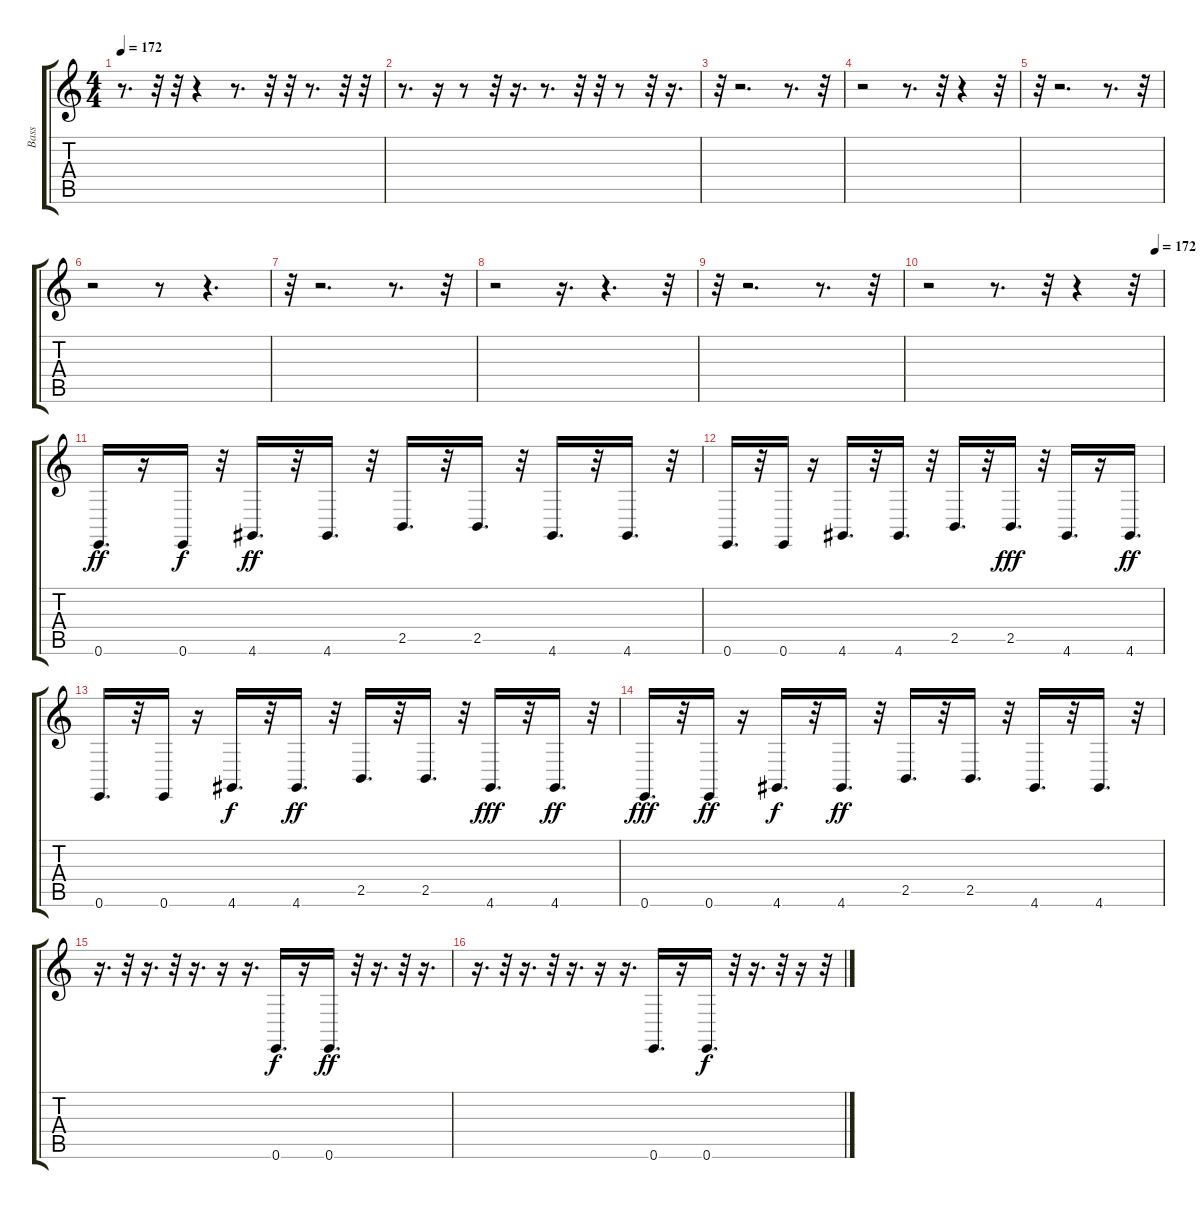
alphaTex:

\track ("Bass" "Bass") {instrument violin}
\staff {score tabs}
\tuning (E4 B3 G3 D3 A2 E2) {hide}
\ts (4 4)
\tempo 172
\clef g2
\ks c
r.8{d dy ff} r.32 r.32 r.4 r.8{d} r.32 r.32 r.8{d} r.32 r.32 |
r.8{d} r.16 r.8 r.32 r.16{d} r.8{d} r.32 r.32 r.8 r.32 r.16{d} |
r.32 r.2{d} r.8{d} r.32 |
r.2 r.8{d} r.32 r.4 r.32 |
r.32 r.2{d} r.8{d} r.32 |
r.2 r.8 r.4{d} |
r.32 r.2{d} r.8{d} r.32 |
r.2 r.16{d} r.4{d} r.32 |
r.32 r.2{d} r.8{d} r.32 |
\tempo (172 0.96875)
r.2 r.8{d} r.32 r.4 r.32 |
0.6.16{d} r.16 0.6.16{dy f} r.32 4.6.16{d dy ff} r.32 4.6.16{d} r.32 2.5.16{d} r.32 2.5.16{d} r.32 4.6.16{d} r.32 4.6.16{d} r.32 |
0.6.16{d} r.32 0.6.16 r.16 4.6.16{d} r.32 4.6.16{d} r.32 2.5.16{d} r.32 2.5.16{d dy fff} r.32 4.6.16{d} r.16 4.6.16{d dy ff} |
0.6.16{d} r.32 0.6.16 r.16 4.6.16{d dy f} r.32 4.6.16{d dy ff} r.32 2.5.16{d} r.32 2.5.16{d} r.32 4.6.16{d dy fff} r.32 4.6.16{d dy ff} r.32 |
0.6.16{d dy fff} r.32 0.6.16{dy ff} r.16 4.6.16{d dy f} r.32 4.6.16{d dy ff} r.32 2.5.16{d} r.32 2.5.16{d} r.32 4.6.16{d} r.32 4.6.16{d} r.32 |
r.16{d} r.32 r.16{d} r.32 r.16{d} r.16 r.16{d} 0.6.16{d dy f} r.16 0.6.16{d dy ff} r.32 r.16{d} r.32 r.16{d} |
r.16{d} r.32 r.16{d} r.32 r.16{d} r.16 r.16{d} 0.6.16{d} r.16 0.6.16{d dy f} r.32 r.16{d} r.32 r.16 r.32
